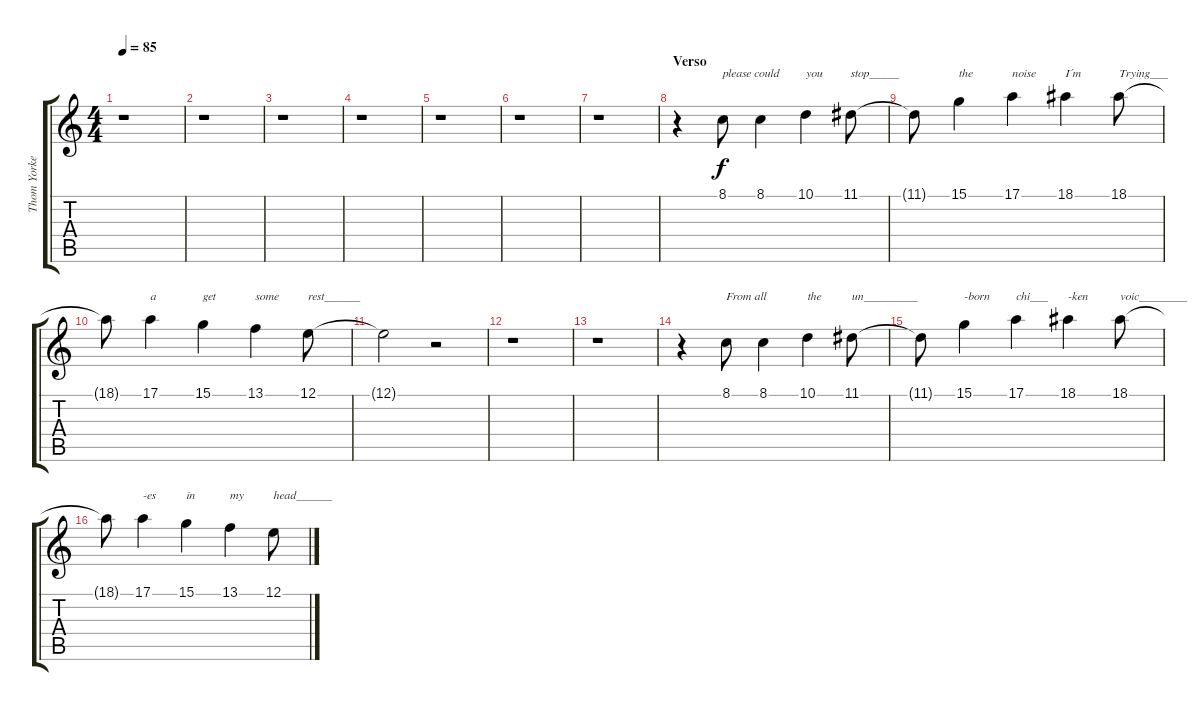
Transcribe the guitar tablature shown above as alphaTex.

\track ("Thom Yorke" "Thom Yorke") {instrument synthvoice}
\staff {score tabs}
\tuning (E4 B3 G3 D3 A2 E2) {hide}
\ts (4 4)
\tempo 85
\clef g2
\ks c
r.1{dy f instrument synthvoice} |
r.1 |
r.1 |
r.1 |
r.1 |
r.1 |
r.1 |
\section ("" "Verso")
r.4 8.1.8{txt "please could"} 8.1.4 10.1.4{txt "you"} 11.1.8{txt "stop_____"} |
11.1{t}.8 15.1.4{txt "the"} 17.1.4{txt "noise"} 18.1.4{txt "I´m"} 18.1.8{txt "Trying___"} |
18.1{t}.8 17.1.4{txt "a"} 15.1.4{txt "get"} 13.1.4{txt "some"} 12.1.8{txt "rest______"} |
12.1{t}.2 r.2 |
r.1 |
r.1 |
r.4 8.1.8{txt "From all"} 8.1.4 10.1.4{txt "the"} 11.1.8{txt "un_________"} |
11.1{t}.8 15.1.4{txt "-born"} 17.1.4{txt "chi___"} 18.1.4{txt "-ken"} 18.1.8{txt "voic________"} |
18.1{t}.8 17.1.4{txt "-es"} 15.1.4{txt "in"} 13.1.4{txt "my"} 12.1.8{txt "head______"}
